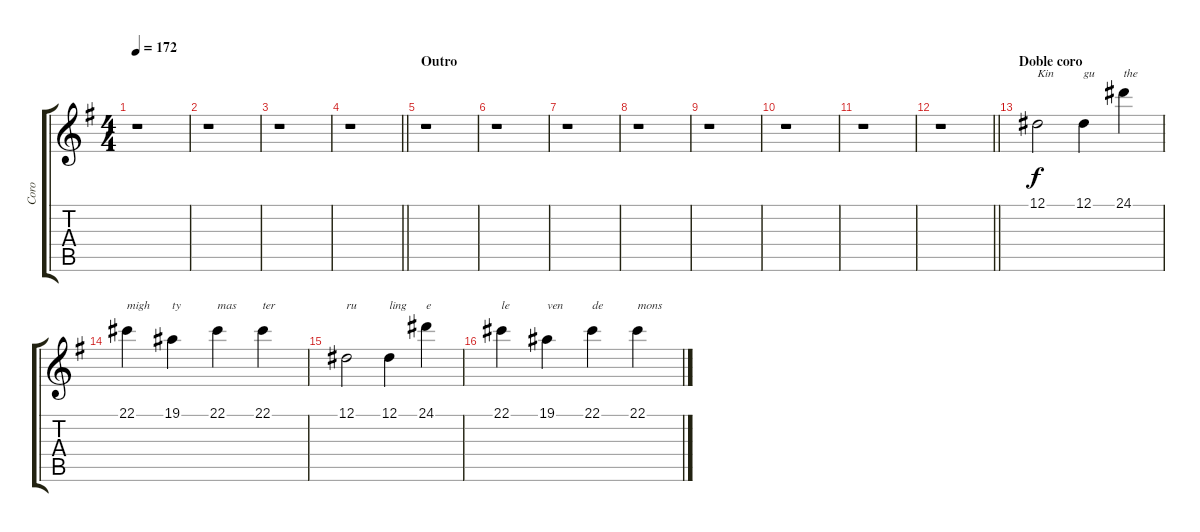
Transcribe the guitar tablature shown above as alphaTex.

\track ("Coro" "Coro") {instrument choiraahs}
\staff {score tabs}
\tuning (Eb4 Bb3 Gb3 Db3 Ab2 Eb2) {hide}
\ts (4 4)
\tempo 172
\clef g2
\ks eminor
r.1{dy f} |
r.1 |
r.1 |
\barLineRight lightlight
r.1 |
\section ("" "Outro")
r.1 |
r.1 |
r.1 |
r.1 |
r.1 |
r.1 |
r.1 |
\barLineRight lightlight
r.1 |
\section ("" "Doble coro")
12.1.2{txt "Kin"} 12.1.4{txt "gu"} 24.1.4{txt "the"} |
22.1.4{txt "migh"} 19.1.4{txt "ty"} 22.1.4{txt "mas"} 22.1.4{txt "ter"} |
12.1.2{txt "ru"} 12.1.4{txt "ling"} 24.1.4{txt "e"} |
22.1.4{txt "le"} 19.1.4{txt "ven"} 22.1.4{txt "de"} 22.1.4{txt "mons"}
